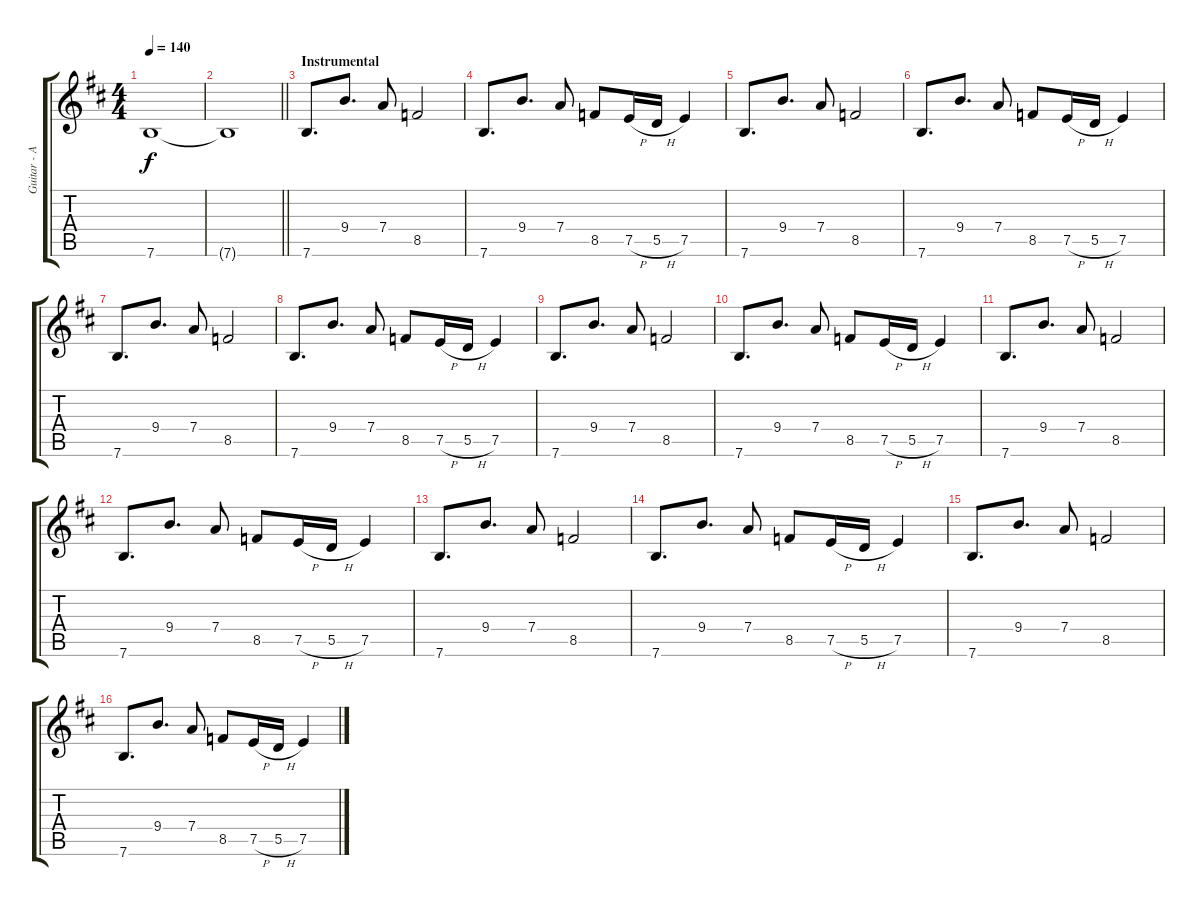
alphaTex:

\track ("Guitar - Alex Turner" "Guitar - A") {instrument overdrivenguitar}
\staff {score tabs}
\tuning (E4 B3 G3 D3 A2 E2) {hide}
\ts (4 4)
\tempo 140
\clef g2
\ks d
7.6.1{dy f} |
\barLineRight lightlight
7.6{t}.1 |
\section ("" "Instrumental")
7.6.8{d} 9.4.8{d} 7.4.8 8.5.2 |
7.6.8{d} 9.4.8{d} 7.4.8 8.5.8 7.5{h}.16 5.5{h}.16 7.5.4 |
7.6.8{d} 9.4.8{d} 7.4.8 8.5.2 |
7.6.8{d} 9.4.8{d} 7.4.8 8.5.8 7.5{h}.16 5.5{h}.16 7.5.4 |
7.6.8{d} 9.4.8{d} 7.4.8 8.5.2 |
7.6.8{d} 9.4.8{d} 7.4.8 8.5.8 7.5{h}.16 5.5{h}.16 7.5.4 |
7.6.8{d} 9.4.8{d} 7.4.8 8.5.2 |
7.6.8{d} 9.4.8{d} 7.4.8 8.5.8 7.5{h}.16 5.5{h}.16 7.5.4 |
7.6.8{d} 9.4.8{d} 7.4.8 8.5.2 |
7.6.8{d} 9.4.8{d} 7.4.8 8.5.8 7.5{h}.16 5.5{h}.16 7.5.4 |
7.6.8{d} 9.4.8{d} 7.4.8 8.5.2 |
7.6.8{d} 9.4.8{d} 7.4.8 8.5.8 7.5{h}.16 5.5{h}.16 7.5.4 |
7.6.8{d} 9.4.8{d} 7.4.8 8.5.2 |
7.6.8{d} 9.4.8{d} 7.4.8 8.5.8 7.5{h}.16 5.5{h}.16 7.5.4
